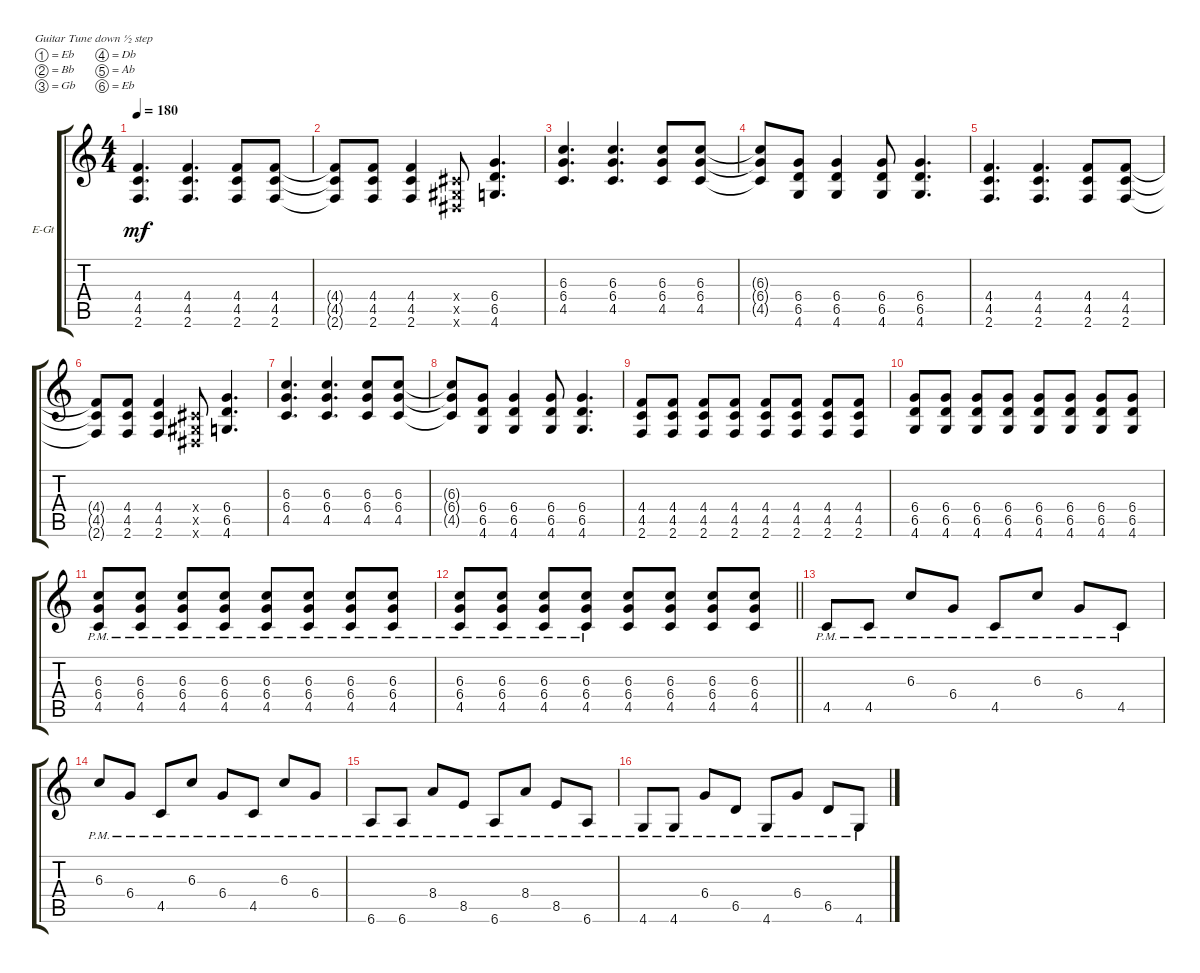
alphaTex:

\bracketExtendMode groupsimilarinstruments
\firstSystemTrackNameOrientation horizontal
\otherSystemsTrackNameOrientation horizontal
\track ("Electric Guitar" "E-Gt") {instrument overdrivenguitar}
\staff {score tabs}
\tuning (Eb4 Bb3 Gb3 Db3 Ab2 Eb2)
\ts (4 4)
\tempo 180
\clef g2
\ks c
(4.4 4.5 2.6).4{d dy mf} (4.4 4.5 2.6).4{d} (4.4 4.5 2.6).8 (4.4 4.5 2.6).8 |
(4.4{t} 4.5{t} 2.6{t}).8 (4.4 4.5 2.6).8 (4.4 4.5 2.6).4 (0.4{x} 0.5{x} 0.6{x}).8 (6.4 6.5 4.6).4{d} |
(6.3 6.4 4.5).4{d} (6.3 6.4 4.5).4{d} (6.3 6.4 4.5).8 (6.3 6.4 4.5).8 |
(6.3{t} 6.4{t} 4.5{t}).8 (6.4 6.5 4.6).8 (6.4 6.5 4.6).4 (6.4 6.5 4.6).8 (6.4 6.5 4.6).4{d} |
(4.4 4.5 2.6).4{d} (4.4 4.5 2.6).4{d} (4.4 4.5 2.6).8 (4.4 4.5 2.6).8 |
(4.4{t} 4.5{t} 2.6{t}).8 (4.4 4.5 2.6).8 (4.4 4.5 2.6).4 (0.4{x} 0.5{x} 0.6{x}).8 (6.4 6.5 4.6).4{d} |
(6.3 6.4 4.5).4{d} (6.3 6.4 4.5).4{d} (6.3 6.4 4.5).8 (6.3 6.4 4.5).8 |
(6.3{t} 6.4{t} 4.5{t}).8 (6.4 6.5 4.6).8 (6.4 6.5 4.6).4 (6.4 6.5 4.6).8 (6.4 6.5 4.6).4{d} |
(4.4 4.5 2.6).8 (4.4 4.5 2.6).8 (4.4 4.5 2.6).8 (4.4 4.5 2.6).8 (4.4 4.5 2.6).8 (4.4 4.5 2.6).8 (4.4 4.5 2.6).8 (4.4 4.5 2.6).8 |
(6.4 6.5 4.6).8 (6.4 6.5 4.6).8 (6.4 6.5 4.6).8 (6.4 6.5 4.6).8 (6.4 6.5 4.6).8 (6.4 6.5 4.6).8 (6.4 6.5 4.6).8 (6.4 6.5 4.6).8 |
(6.3{pm} 6.4{pm} 4.5{pm}).8 (6.3{pm} 6.4{pm} 4.5{pm}).8 (6.3{pm} 6.4{pm} 4.5{pm}).8 (6.3{pm} 6.4{pm} 4.5{pm}).8 (6.3{pm} 6.4{pm} 4.5{pm}).8 (6.3{pm} 6.4{pm} 4.5{pm}).8 (6.3{pm} 6.4{pm} 4.5{pm}).8 (6.3{pm} 6.4{pm} 4.5{pm}).8 |
\barLineRight lightlight
(6.3{pm} 6.4{pm} 4.5{pm}).8 (6.3{pm} 6.4{pm} 4.5{pm}).8 (6.3{pm} 6.4{pm} 4.5{pm}).8 (6.3{pm} 6.4{pm} 4.5{pm}).8 (6.3 6.4 4.5).8 (6.3 6.4 4.5).8 (6.3 6.4 4.5).8 (6.3 6.4 4.5).8 |
4.5{pm}.8 4.5{pm}.8 6.3{pm}.8 6.4{pm}.8 4.5{pm}.8 6.3{pm}.8 6.4{pm}.8 4.5{pm}.8 |
6.3{pm}.8 6.4{pm}.8 4.5{pm}.8 6.3{pm}.8 6.4{pm}.8 4.5{pm}.8 6.3{pm}.8 6.4{pm}.8 |
6.6{pm}.8 6.6{pm}.8 8.4{pm}.8 8.5{pm}.8 6.6{pm}.8 8.4{pm}.8 8.5{pm}.8 6.6{pm}.8 |
4.6{pm}.8 4.6{pm}.8 6.4{pm}.8 6.5{pm}.8 4.6{pm}.8 6.4{pm}.8 6.5{pm}.8 4.6{pm}.8
